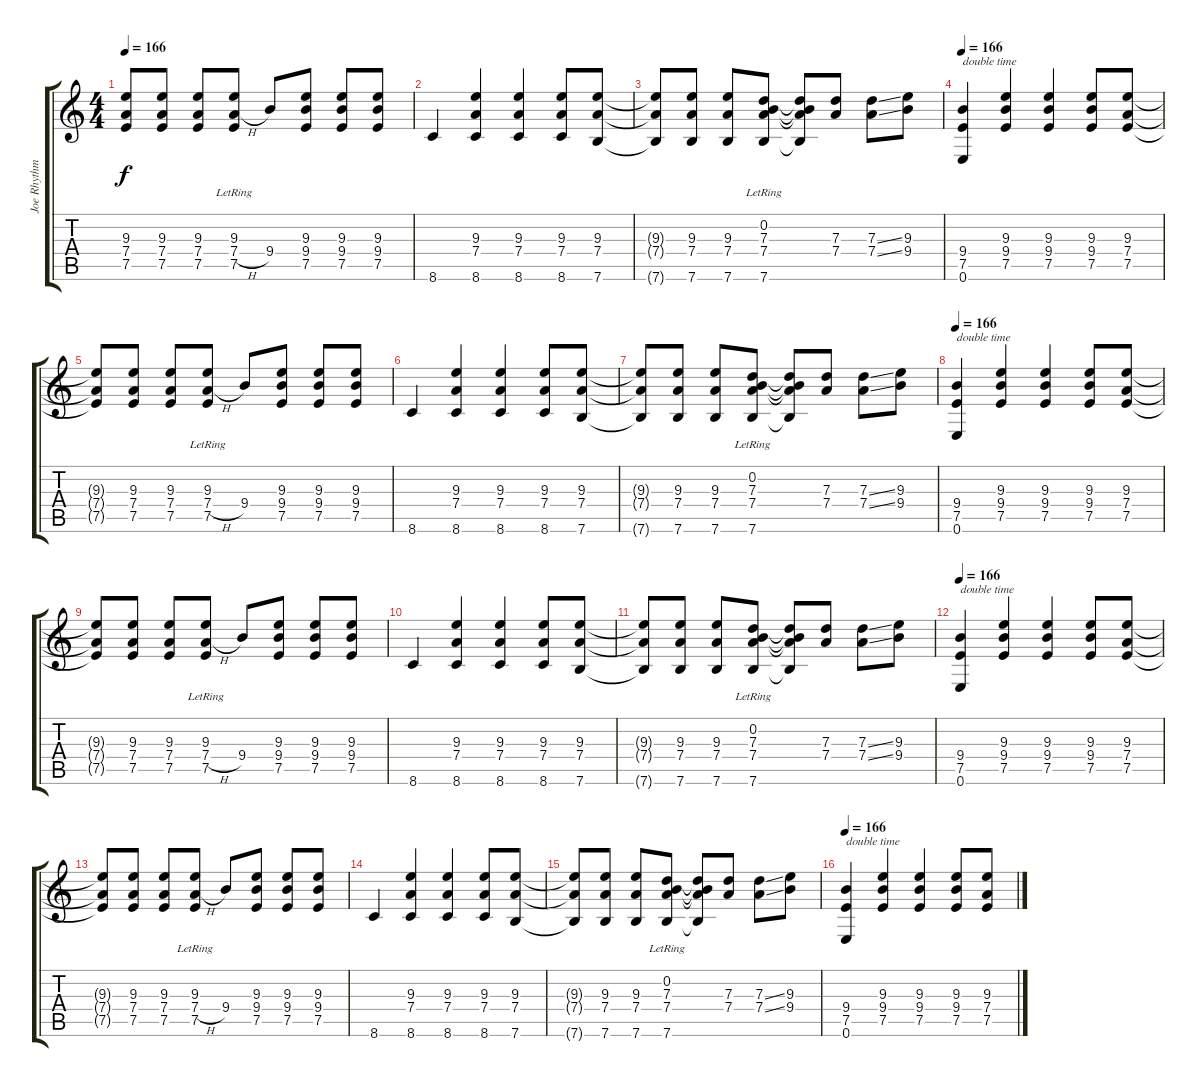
\track ("Joe Rhythm" "Joe Rhythm") {instrument distortionguitar}
\staff {score tabs}
\tuning (E4 B3 G3 D3 A2 E2) {hide}
\ts (4 4)
\tempo 166
\clef g2
\ks c
(9.3{t} 7.4{t} 7.5{t}).8{dy f} (9.3 7.4 7.5).8 (9.3 7.4 7.5).8 (9.3{lr} 7.4{h} 7.5{lr}).8 9.4.8 (9.3 9.4 7.5).8 (9.3 9.4 7.5).8 (9.3 9.4 7.5).8 |
8.6.4 (9.3 7.4 8.6).4 (9.3 7.4 8.6).4 (9.3 7.4 8.6).8 (9.3 7.4 7.6).8 |
(9.3{t} 7.4{t} 7.6{t}).8 (9.3 7.4 7.6).8 (9.3 7.4 7.6).8 (0.2{lr} 7.3{lr} 7.4{lr} 7.6{lr}).8 (0.2{t} 7.3{t} 7.4{t} 7.6{t}).8 (7.3 7.4).8 (7.3{ss} 7.4{ss}).8 (9.3 9.4).8 |
\tempo 166
(9.4 7.5 0.6).4{txt "double time"} (9.3 9.4 7.5).4 (9.3 9.4 7.5).4 (9.3 9.4 7.5).8 (9.3 7.4 7.5).8 |
(9.3{t} 7.4{t} 7.5{t}).8 (9.3 7.4 7.5).8 (9.3 7.4 7.5).8 (9.3{lr} 7.4{h} 7.5{lr}).8 9.4.8 (9.3 9.4 7.5).8 (9.3 9.4 7.5).8 (9.3 9.4 7.5).8 |
8.6.4 (9.3 7.4 8.6).4 (9.3 7.4 8.6).4 (9.3 7.4 8.6).8 (9.3 7.4 7.6).8 |
(9.3{t} 7.4{t} 7.6{t}).8 (9.3 7.4 7.6).8 (9.3 7.4 7.6).8 (0.2{lr} 7.3{lr} 7.4{lr} 7.6{lr}).8 (0.2{t} 7.3{t} 7.4{t} 7.6{t}).8 (7.3 7.4).8 (7.3{ss} 7.4{ss}).8 (9.3 9.4).8 |
\tempo 166
(9.4 7.5 0.6).4{txt "double time"} (9.3 9.4 7.5).4 (9.3 9.4 7.5).4 (9.3 9.4 7.5).8 (9.3 7.4 7.5).8 |
(9.3{t} 7.4{t} 7.5{t}).8 (9.3 7.4 7.5).8 (9.3 7.4 7.5).8 (9.3{lr} 7.4{h} 7.5{lr}).8 9.4.8 (9.3 9.4 7.5).8 (9.3 9.4 7.5).8 (9.3 9.4 7.5).8 |
8.6.4 (9.3 7.4 8.6).4 (9.3 7.4 8.6).4 (9.3 7.4 8.6).8 (9.3 7.4 7.6).8 |
(9.3{t} 7.4{t} 7.6{t}).8 (9.3 7.4 7.6).8 (9.3 7.4 7.6).8 (0.2{lr} 7.3{lr} 7.4{lr} 7.6{lr}).8 (0.2{t} 7.3{t} 7.4{t} 7.6{t}).8 (7.3 7.4).8 (7.3{ss} 7.4{ss}).8 (9.3 9.4).8 |
\tempo 166
(9.4 7.5 0.6).4{txt "double time"} (9.3 9.4 7.5).4 (9.3 9.4 7.5).4 (9.3 9.4 7.5).8 (9.3 7.4 7.5).8 |
(9.3{t} 7.4{t} 7.5{t}).8 (9.3 7.4 7.5).8 (9.3 7.4 7.5).8 (9.3{lr} 7.4{h} 7.5{lr}).8 9.4.8 (9.3 9.4 7.5).8 (9.3 9.4 7.5).8 (9.3 9.4 7.5).8 |
8.6.4 (9.3 7.4 8.6).4 (9.3 7.4 8.6).4 (9.3 7.4 8.6).8 (9.3 7.4 7.6).8 |
(9.3{t} 7.4{t} 7.6{t}).8 (9.3 7.4 7.6).8 (9.3 7.4 7.6).8 (0.2{lr} 7.3{lr} 7.4{lr} 7.6{lr}).8 (0.2{t} 7.3{t} 7.4{t} 7.6{t}).8 (7.3 7.4).8 (7.3{ss} 7.4{ss}).8 (9.3 9.4).8 |
\tempo 166
(9.4 7.5 0.6).4{txt "double time"} (9.3 9.4 7.5).4 (9.3 9.4 7.5).4 (9.3 9.4 7.5).8 (9.3 7.4 7.5).8
